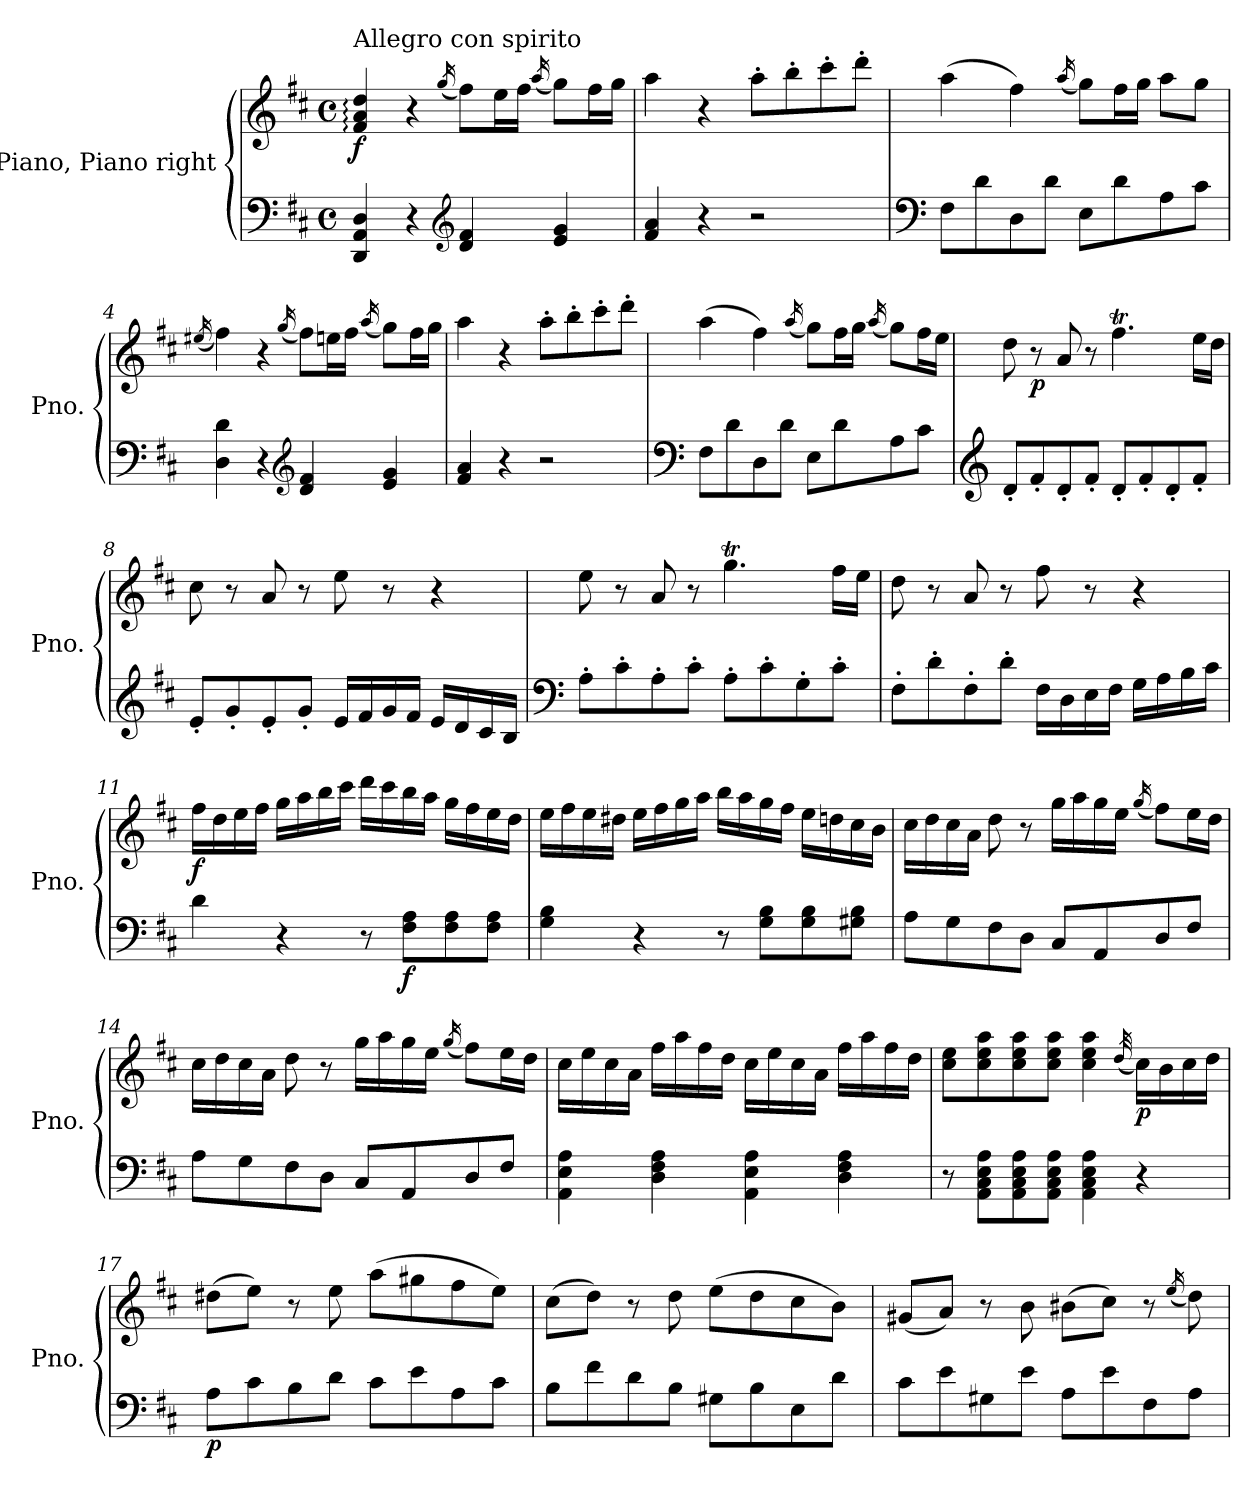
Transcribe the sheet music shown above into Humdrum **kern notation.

**kern	**kern	**dynam
*part1	*part1	*part1
*staff2	*staff1	*staff1/2
*I"Piano, Piano right	*	*
*I'Pno.	*	*
*clefF4	*clefG2	*
*k[f#c#]	*k[f#c#]	*
*M4/4	*M4/4	*
*met(c)	*met(c)	*
=1	=1	=1
!	!LO:TX:t=Allegro con spirito	!
!	!	!LO:DY:b
4DD/ 4AA/ 4D/	4f#/: 4a/: 4dd/:	f
4r	4r	.
*clefG2	*	*
.	(<16qgg/	.
4d/ 4f#/	8ff#\L)	.
.	16ee\L	.
.	16ff#\JJ	.
.	(<16qaa/	.
4e/ 4g/	8gg\L)	.
.	16ff#\L	.
.	16gg\JJ	.
=2	=2	=2
4f#/ 4a/	4aa\	.
4r	4r	.
2r	8aa'\L	.
.	8bb'\	.
.	8ccc#'\	.
.	8ddd'\J	.
=3	=3	=3
*clefF4	*	*
8F#\L	(>4aa\	.
8d\	.	.
8D\	4ff#\)	.
8d\J	.	.
.	(<16qaa/	.
8E\L	8gg\L)	.
8d\	16ff#\L	.
.	16gg\JJ	.
8A\	8aa\L	.
8c#\J	8gg\J	.
=4	=4	=4
.	(<16qee#X/	.
4D\ 4d\	4ff#\)	.
4r	4r	.
*clefG2	*	*
.	(<16qgg/	.
4d/ 4f#/	8ff#\L)	.
.	16een\L	.
.	16ff#\JJ	.
.	(<16qaa/	.
4e/ 4g/	8gg\L)	.
.	16ff#\L	.
.	16gg\JJ	.
=5	=5	=5
4f#/ 4a/	4aa\	.
4r	4r	.
2r	8aa'\L	.
.	8bb'\	.
.	8ccc#'\	.
.	8ddd'\J	.
=6	=6	=6
*clefF4	*	*
8F#\L	(>4aa\	.
8d\	.	.
8D\	4ff#\)	.
8d\J	.	.
.	(<16qaa/	.
8E\L	8gg\L)	.
8d\	16ff#\L	.
.	16gg\JJ	.
.	(<16qaa/	.
8A\	8gg\L)	.
8c#\J	16ff#\L	.
.	16ee\JJ	.
=7	=7	=7
*clefG2	*	*
8d'/L	8dd\	.
!	!	!LO:DY:b
8f#'/	8r	p
8d'/	8a/	.
8f#'/J	8r	.
8d'/L	4.ff#t\	.
8f#'/	.	.
8d'/	.	.
8f#'/J	16ee\LL	.
.	16dd\JJ	.
=8	=8	=8
8e'/L	8cc#\	.
8g'/	8r	.
8e'/	8a/	.
8g'/J	8r	.
16e/LL	8ee\	.
16f#/	.	.
16g/	8r	.
16f#/JJ	.	.
16e/LL	4r	.
16d/	.	.
16c#/	.	.
16B/JJ	.	.
=9	=9	=9
*clefF4	*	*
8A'\L	8ee\	.
8c#'\	8r	.
8A'\	8a/	.
8c#'\J	8r	.
8A'\L	4.ggT\	.
8c#'\	.	.
8G'\	.	.
8c#'\J	16ff#\LL	.
.	16ee\JJ	.
=10	=10	=10
8F#'\L	8dd\	.
8d'\	8r	.
8F#'\	8a/	.
8d'\J	8r	.
16F#\LL	8ff#\	.
16D\	.	.
16E\	8r	.
16F#\JJ	.	.
16G\LL	4r	.
16A\	.	.
16B\	.	.
16c#\JJ	.	.
=11	=11	=11
!	!	!LO:DY:b
4d\	16ff#\LL	f
.	16dd\	.
.	16ee\	.
.	16ff#\JJ	.
4r	16gg\LL	.
.	16aa\	.
.	16bb\	.
.	16ccc#\JJ	.
8r	16ddd\LL	.
.	16ccc#\	.
!	!	!LO:DY:b=2
8F#\ 8A\L	16bb\	f
.	16aa\JJ	.
8F#\ 8A\	16gg\LL	.
.	16ff#\	.
8F#\ 8A\J	16ee\	.
.	16dd\JJ	.
=12	=12	=12
4G\ 4B\	16ee\LL	.
.	16ff#\	.
.	16ee\	.
.	16dd#X\JJ	.
4r	16ee\LL	.
.	16ff#\	.
.	16gg\	.
.	16aa\JJ	.
8r	16bb\LL	.
.	16aa\	.
8G\ 8B\L	16gg\	.
.	16ff#\JJ	.
8G\ 8B\	16ee\LL	.
.	16ddn\	.
8G#X\ 8B\J	16cc#\	.
.	16b\JJ	.
=13	=13	=13
8A\L	16cc#\LL	.
.	16dd\	.
8G\	16cc#\	.
.	16a\JJ	.
8F#\	8dd\	.
8D\J	8r	.
8C#/L	16gg\LL	.
.	16aa\	.
8AA/	16gg\	.
.	16ee\JJ	.
.	(<16qgg/	.
8D/	8ff#\L)	.
8F#/J	16ee\L	.
.	16dd\JJ	.
=14	=14	=14
8A\L	16cc#\LL	.
.	16dd\	.
8G\	16cc#\	.
.	16a\JJ	.
8F#\	8dd\	.
8D\J	8r	.
8C#/L	16gg\LL	.
.	16aa\	.
8AA/	16gg\	.
.	16ee\JJ	.
.	(<16qgg/	.
8D/	8ff#\L)	.
8F#/J	16ee\L	.
.	16dd\JJ	.
=15	=15	=15
4AA\ 4E\ 4A\	16cc#\LL	.
.	16ee\	.
.	16cc#\	.
.	16a\JJ	.
4D\ 4F#\ 4A\	16ff#\LL	.
.	16aa\	.
.	16ff#\	.
.	16dd\JJ	.
4AA\ 4E\ 4A\	16cc#\LL	.
.	16ee\	.
.	16cc#\	.
.	16a\JJ	.
4D\ 4F#\ 4A\	16ff#\LL	.
.	16aa\	.
.	16ff#\	.
.	16dd\JJ	.
=16	=16	=16
8r	8cc#\ 8ee\L	.
8AA\ 8C#\ 8E\ 8A\L	8cc#\ 8ee\ 8aa\	.
8AA\ 8C#\ 8E\ 8A\	8cc#\ 8ee\ 8aa\	.
8AA\ 8C#\ 8E\ 8A\J	8cc#\ 8ee\ 8aa\J	.
4AA\ 4C#\ 4E\ 4A\	4cc#\ 4ee\ 4aa\	.
.	(<32qdd/	.
!	!	!LO:DY:b
4r	16cc#\LL)	p
.	16b\	.
.	16cc#\	.
.	16dd\JJ	.
=17	=17	=17
!	!	!LO:DY:b=2
8A\L	(>8dd#X\L	p
8c#\	8ee\J)	.
8B\	8r	.
8d\J	8ee\	.
8c#\L	(>8aa\L	.
8e\	8gg#X\	.
8A\	8ff#\	.
8c#\J	8ee\J)	.
=18	=18	=18
8B\L	(>8cc#\L	.
8f#\	8dd\J)	.
8d\	8r	.
8B\J	8dd\	.
8G#X\L	(>8ee\L	.
8B\	8dd\	.
8E\	8cc#\	.
8d\J	8b\J)	.
=19	=19	=19
8c#\L	(<8g#X/L	.
8e\	8a/J)	.
8G#X\	8r	.
8e\J	8b\	.
8A\L	(>8b#X\L	.
8e\	8cc#\J)	.
8F#\	8r	.
.	(<16qee/	.
8A\J	8dd\)	.
=	=	=
*-	*-	*-
